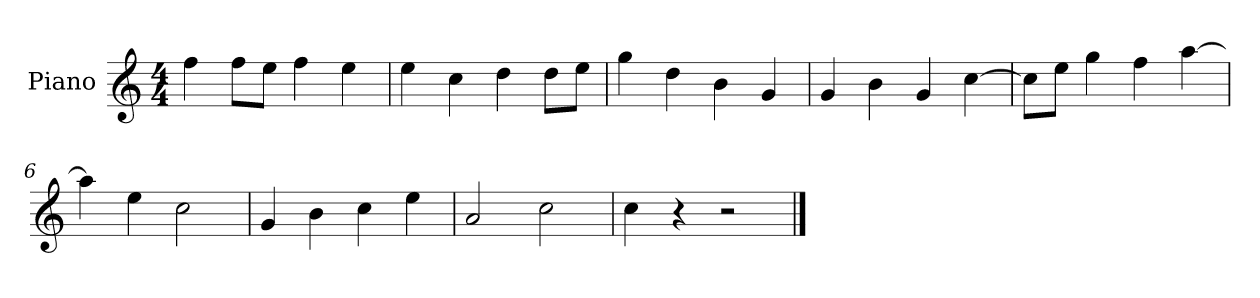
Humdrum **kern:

**kern
*part1
*staff1
*I"Piano
*I'P-no
*clefG2
*k[]
*M4/4
*MM90
=1
4ff\
8ff\L
8ee\J
4ff\
4ee\
=2
4ee\
4cc\
4dd\
8dd\L
8ee\J
=3
4gg\
4dd\
4b\
4g/
=4
4g/
4b\
4g/
[4cc\
=5
8cc\L]
8ee\J
4gg\
4ff\
[4aa\
=6
4aa\]
4ee\
2cc\
=7
4g/
4b\
4cc\
4ee\
=8
2a/
2cc\
!!LO:LB:g=z
=9
4cc\
4r
2r
==
*-
